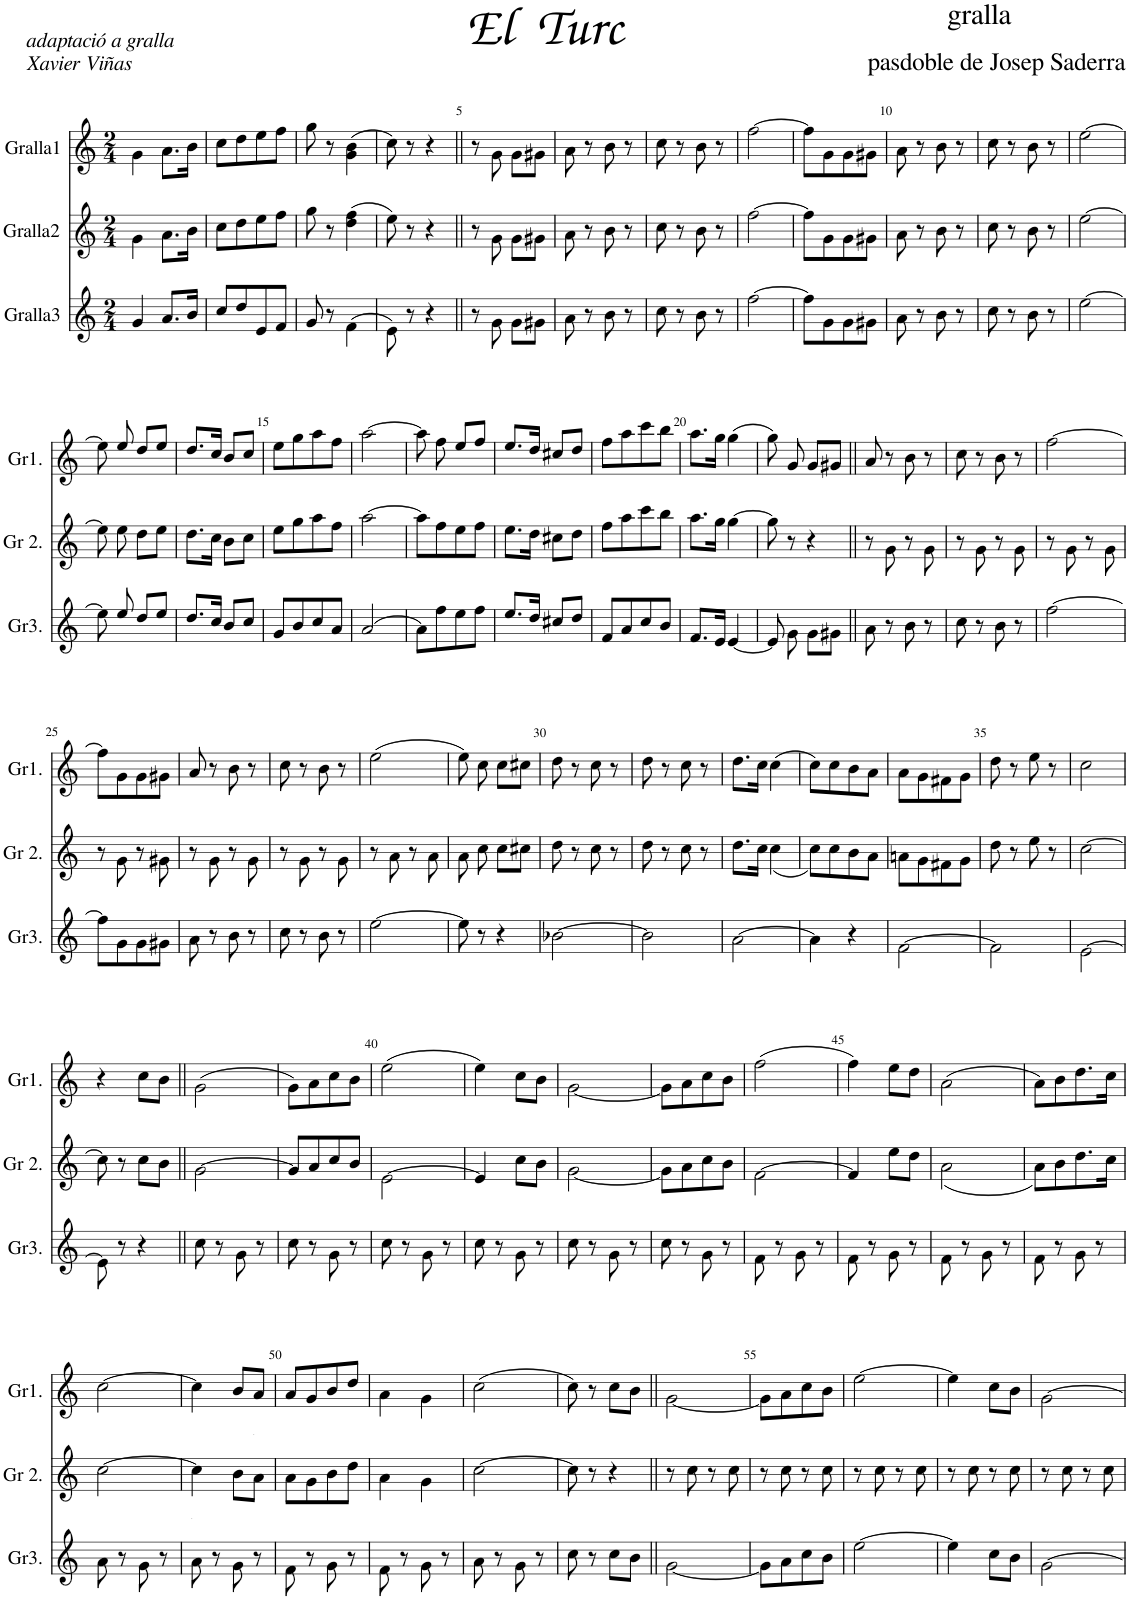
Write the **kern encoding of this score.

**kern	**kern	**kern
*part3	*part2	*part1
*staff3	*staff2	*staff1
*I"Gralla3	*I"Gralla2	*I"Gralla1
*I'Gr3.	*I'Gr 2.	*I'Gr1.
*clefG2	*clefG2	*clefG2
*ITrd4c7	*	*ITrd4c7
*k[]	*k[]	*k[]
*M2/4	*M2/4	*M2/4
=1	=1	=1
4g/	4g\	4g\
8.a/L	8.a\L	8.a\L
16b/Jk	16b\Jk	16b\Jk
=2	=2	=2
8cc/L	8cc\L	8cc\L
8dd/	8dd\	8dd\
8e/	8ee\	8ee\
8f/J	8ff\J	8ff\J
=3	=3	=3
8g/	8gg\	8gg\
8r	8r	8r
(>4f\	(>4dd\ 4ff\	(>4g\ 4b\
=4	=4	=4
8e\)	8ee\)	8cc\)
8r	8r	8r
4r	4r	4r
=5||	=5||	=5||
8r	8r	8r
8g\	8g\	8g\
8g\L	8g\L	8g\L
8g#X\J	8g#X\J	8g#X\J
=6	=6	=6
8a\	8a\	8a\
8r	8r	8r
8b\	8b\	8b\
8r	8r	8r
=7	=7	=7
8cc\	8cc\	8cc\
8r	8r	8r
8b\	8b\	8b\
8r	8r	8r
=8	=8	=8
[2ff\	[2ff\	[2ff\
=9	=9	=9
8ff\L]	8ff\L]	8ff\L]
8g\	8g\	8g\
8g\	8g\	8g\
8g#X\J	8g#X\J	8g#X\J
=10	=10	=10
8a\	8a\	8a\
8r	8r	8r
8b\	8b\	8b\
8r	8r	8r
=11	=11	=11
8cc\	8cc\	8cc\
8r	8r	8r
8b\	8b\	8b\
8r	8r	8r
=12	=12	=12
[2ee\	[2ee\	[2ee\
!!LO:LB:g=z
=13	=13	=13
8ee\]	8ee\]	8ee\]
8ee/	8ee\	8ee/
8dd/L	8dd\L	8dd/L
8ee/J	8ee\J	8ee/J
=14	=14	=14
8.dd/L	8.dd\L	8.dd/L
16cc/Jk	16cc\Jk	16cc/Jk
8b/L	8b\L	8b/L
8cc/J	8cc\J	8cc/J
=15	=15	=15
8g/L	8ee\L	8ee\L
8b/	8gg\	8gg\
8cc/	8aa\	8aa\
8a/J	8ff\J	8ff\J
=16	=16	=16
[2a/	[2aa\	[2aa\
=17	=17	=17
8a\L]	8aa\L]	8aa\]
8ff\	8ff\	8ff\
8ee\	8ee\	8ee/L
8ff\J	8ff\J	8ff/J
=18	=18	=18
8.ee/L	8.ee\L	8.ee/L
16dd/Jk	16dd\Jk	16dd/Jk
8cc#X/L	8cc#X\L	8cc#X/L
8dd/J	8dd\J	8dd/J
=19	=19	=19
8f/L	8ff\L	8ff\L
8a/	8aa\	8aa\
8cc/	8ccc\	8ccc\
8b/J	8bb\J	8bb\J
=20	=20	=20
8.f/L	8.aa\L	8.aa\L
16e/Jk	16gg\Jk	16gg\Jk
[4e/	[4gg\	(>4gg\
=21	=21	=21
8e/]	8gg\]	8gg\)
8g\	8r	8g/
8g\L	4r	8g/L
8g#X\J	.	8g#X/J
=22||	=22||	=22||
8a\	8r	8a/
8r	8g\	8r
8b\	8r	8b\
8r	8g\	8r
=23	=23	=23
8cc\	8r	8cc\
8r	8g\	8r
8b\	8r	8b\
8r	8g\	8r
=24	=24	=24
[>2ff\	8r	[>2ff\
.	8g\	.
.	8r	.
.	8g\	.
!!LO:LB:g=z
=25	=25	=25
8ff\L]	8r	8ff\L]
8g\	8g\	8g\
8g\	8r	8g\
8g#X\J	8g#X\	8g#X\J
=26	=26	=26
8a\	8r	8a/
8r	8g\	8r
8b\	8r	8b\
8r	8g\	8r
=27	=27	=27
8cc\	8r	8cc\
8r	8g\	8r
8b\	8r	8b\
8r	8g\	8r
=28	=28	=28
[2ee\	8r	(>2ee\
.	8a\	.
.	8r	.
.	8a\	.
=29	=29	=29
8ee\]	8a\	8ee\)
8r	8cc\	8cc\
4r	8cc\L	8cc\L
.	8cc#X\J	8cc#X\J
=30	=30	=30
[2b-X\	8dd\	8dd\
.	8r	8r
.	8cc\	8cc\
.	8r	8r
=31	=31	=31
2b-\]	8dd\	8dd\
.	8r	8r
.	8cc\	8cc\
.	8r	8r
=32	=32	=32
[2a\	8.dd\L	8.dd\L
.	16cc\Jk	16cc\Jk
.	(<4cc\	(>4cc\
=33	=33	=33
4a\]	8cc\L)	8cc\L)
.	8cc\	8cc\
4r	8b\	8b\
.	8a\J	8a\J
=34	=34	=34
[2f\	8an\L	8a\L
.	8g\	8g\
.	8f#X\	8f#X\
.	8g\J	8g\J
=35	=35	=35
2f\]	8dd\	8dd\
.	8r	8r
.	8ee\	8ee\
.	8r	8r
=36	=36	=36
[>2e\	[>2cc\	2cc\
!!LO:LB:g=z
=37	=37	=37
8e\]	8cc\]	4r
8r	8r	.
4r	8cc\L	8cc\L
.	8b\J	8b\J
=38||	=38||	=38||
8cc\	[2g\	(>2g\
8r	.	.
8g\	.	.
8r	.	.
=39	=39	=39
8cc\	8g/L]	8g\L)
8r	8a/	8a\
8g\	8cc/	8cc\
8r	8b/J	8b\J
=40	=40	=40
8cc\	[2e\	(>2ee\
8r	.	.
8g\	.	.
8r	.	.
=41	=41	=41
8cc\	4e/]	4ee\)
8r	.	.
8g\	8cc\L	8cc\L
8r	8b\J	8b\J
=42	=42	=42
8cc\	[<2g\	[<2g\
8r	.	.
8g\	.	.
8r	.	.
=43	=43	=43
8cc\	8g\L]	8g\L]
8r	8a\	8a\
8g\	8cc\	8cc\
8r	8b\J	8b\J
=44	=44	=44
8f\	[2f\	(>2ff\
8r	.	.
8g\	.	.
8r	.	.
=45	=45	=45
8f\	4f/]	4ff\)
8r	.	.
8g\	8ee\L	8ee\L
8r	8dd\J	8dd\J
=46	=46	=46
8f\	(<2a\	(>2a\
8r	.	.
8g\	.	.
8r	.	.
=47	=47	=47
8f\	8a\L)	8a\L)
8r	8b\	8b\
8g\	8.dd\	8.dd\
8r	.	.
.	16cc\Jk	16cc\Jk
!!LO:LB:g=z
=48	=48	=48
8a\	[2cc\	[2cc\
8r	.	.
8g\	.	.
8r	.	.
=49	=49	=49
!	!LO:TX:b:t=.	!
8a\	4cc\]	4cc\]
8r	.	.
8g\	8b\L	8b/L
!	!	!LO:TX:b:t=.
8r	8a\J	8a/J
=50	=50	=50
8f\	8a\L	8a/L
8r	8g\	8g/
8g\	8b\	8b/
8r	8dd\J	8dd/J
=51	=51	=51
8f\	4a\	4a\
8r	.	.
8g\	4g\	4g\
8r	.	.
=52	=52	=52
8a\	[2cc\	(>2cc\
8r	.	.
8g\	.	.
8r	.	.
=53	=53	=53
8cc\	8cc\]	8cc\)
8r	8r	8r
8cc\L	4r	8cc\L
8b\J	.	8b\J
=54||	=54||	=54||
[<2g\	8r	[<2g\
.	8cc\	.
.	8r	.
.	8cc\	.
=55	=55	=55
8g\L]	8r	8g\L]
8a\	8cc\	8a\
8cc\	8r	8cc\
8b\J	8cc\	8b\J
=56	=56	=56
[2ee\	8r	[2ee\
.	8cc\	.
.	8r	.
.	8cc\	.
=57	=57	=57
4ee\]	8r	4ee\]
.	8cc\	.
8cc\L	8r	8cc\L
8b\J	8cc\	8b\J
=58	=58	=58
[2g\	8r	[2g\
.	8cc\	.
.	8r	.
.	8cc\	.
=	=	=
*-	*-	*-
